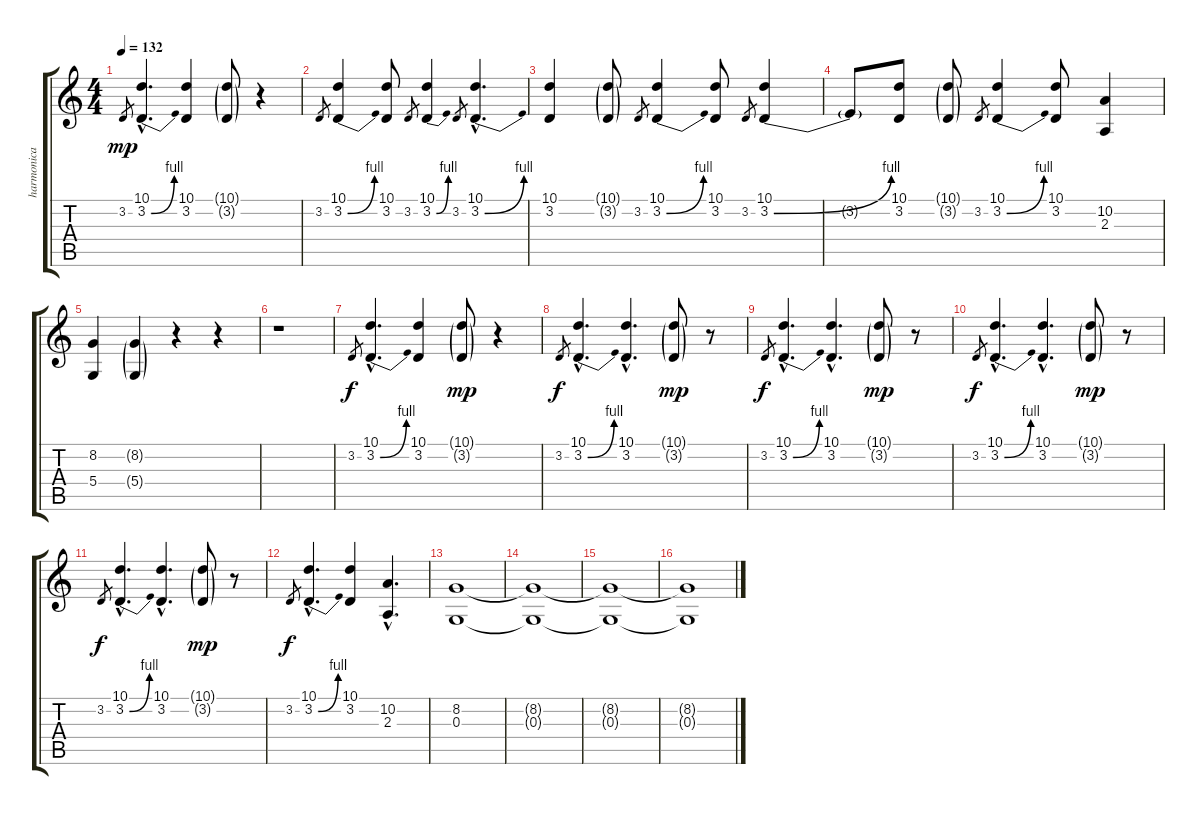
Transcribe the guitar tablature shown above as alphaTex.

\track ("harmonica" "harmonica") {instrument harmonica}
\staff {score tabs}
\tuning (E4 B3 G3 D3 A2 E2) {hide}
\ts (4 4)
\tempo 132
\clef g2
\ks c
3.2.8{gr dy mp} (10.1{hac} 3.2{be (bend 0 0 60 4) hac}).4{d} (10.1 3.2).4 (10.1{g} 3.2{g}).8 r.4 |
3.2.8{gr} (10.1 3.2{be (bend 0 0 60 4)}).4 (10.1 3.2).8 3.2.8{gr} (10.1 3.2{be (bend 0 0 60 4)}).4 3.2.8{gr} (10.1{hac} 3.2{be (bend 0 0 60 4) hac}).4{d} |
(10.1 3.2).4 (10.1{g} 3.2{g}).8 3.2.8{gr} (10.1 3.2{be (bend 0 0 60 4)}).4 (10.1 3.2).8 3.2.8{gr} (10.1 3.2{be (bend 0 0 60 4)}).4 |
3.2{t}.8 (10.1 3.2).8 (10.1{g} 3.2{g}).8 3.2.8{gr} (10.1 3.2{be (bend 0 0 60 4)}).4 (10.1 3.2).8 (10.2 2.3).4 |
(8.2 5.4).4 (8.2{g} 5.4{g}).4 r.4 r.4 |
r.1 |
3.2.8{gr dy f} (10.1{hac} 3.2{be (bend 0 0 60 4) hac}).4{d} (10.1 3.2).4 (10.1{g} 3.2{g}).8{dy mp} r.4 |
3.2.8{gr dy f} (10.1{hac} 3.2{be (bend 0 0 60 4) hac}).4{d} (10.1{hac} 3.2{hac}).4{d} (10.1{g} 3.2{g}).8{dy mp} r.8 |
3.2.8{gr dy f} (10.1{hac} 3.2{be (bend 0 0 60 4) hac}).4{d} (10.1{hac} 3.2{hac}).4{d} (10.1{g} 3.2{g}).8{dy mp} r.8 |
3.2.8{gr dy f} (10.1{hac} 3.2{be (bend 0 0 60 4) hac}).4{d} (10.1{hac} 3.2{hac}).4{d} (10.1{g} 3.2{g}).8{dy mp} r.8 |
3.2.8{gr dy f} (10.1{hac} 3.2{be (bend 0 0 60 4) hac}).4{d} (10.1{hac} 3.2{hac}).4{d} (10.1{g} 3.2{g}).8{dy mp} r.8 |
3.2.8{gr dy f} (10.1{hac} 3.2{be (bend 0 0 60 4) hac}).4{d} (10.1 3.2).4 (10.2{hac} 2.3{hac}).4{d} |
(8.2 0.3).1{volume 0} |
(8.2{t} 0.3{t}).1 |
(8.2{t} 0.3{t}).1 |
(8.2{t} 0.3{t}).1
